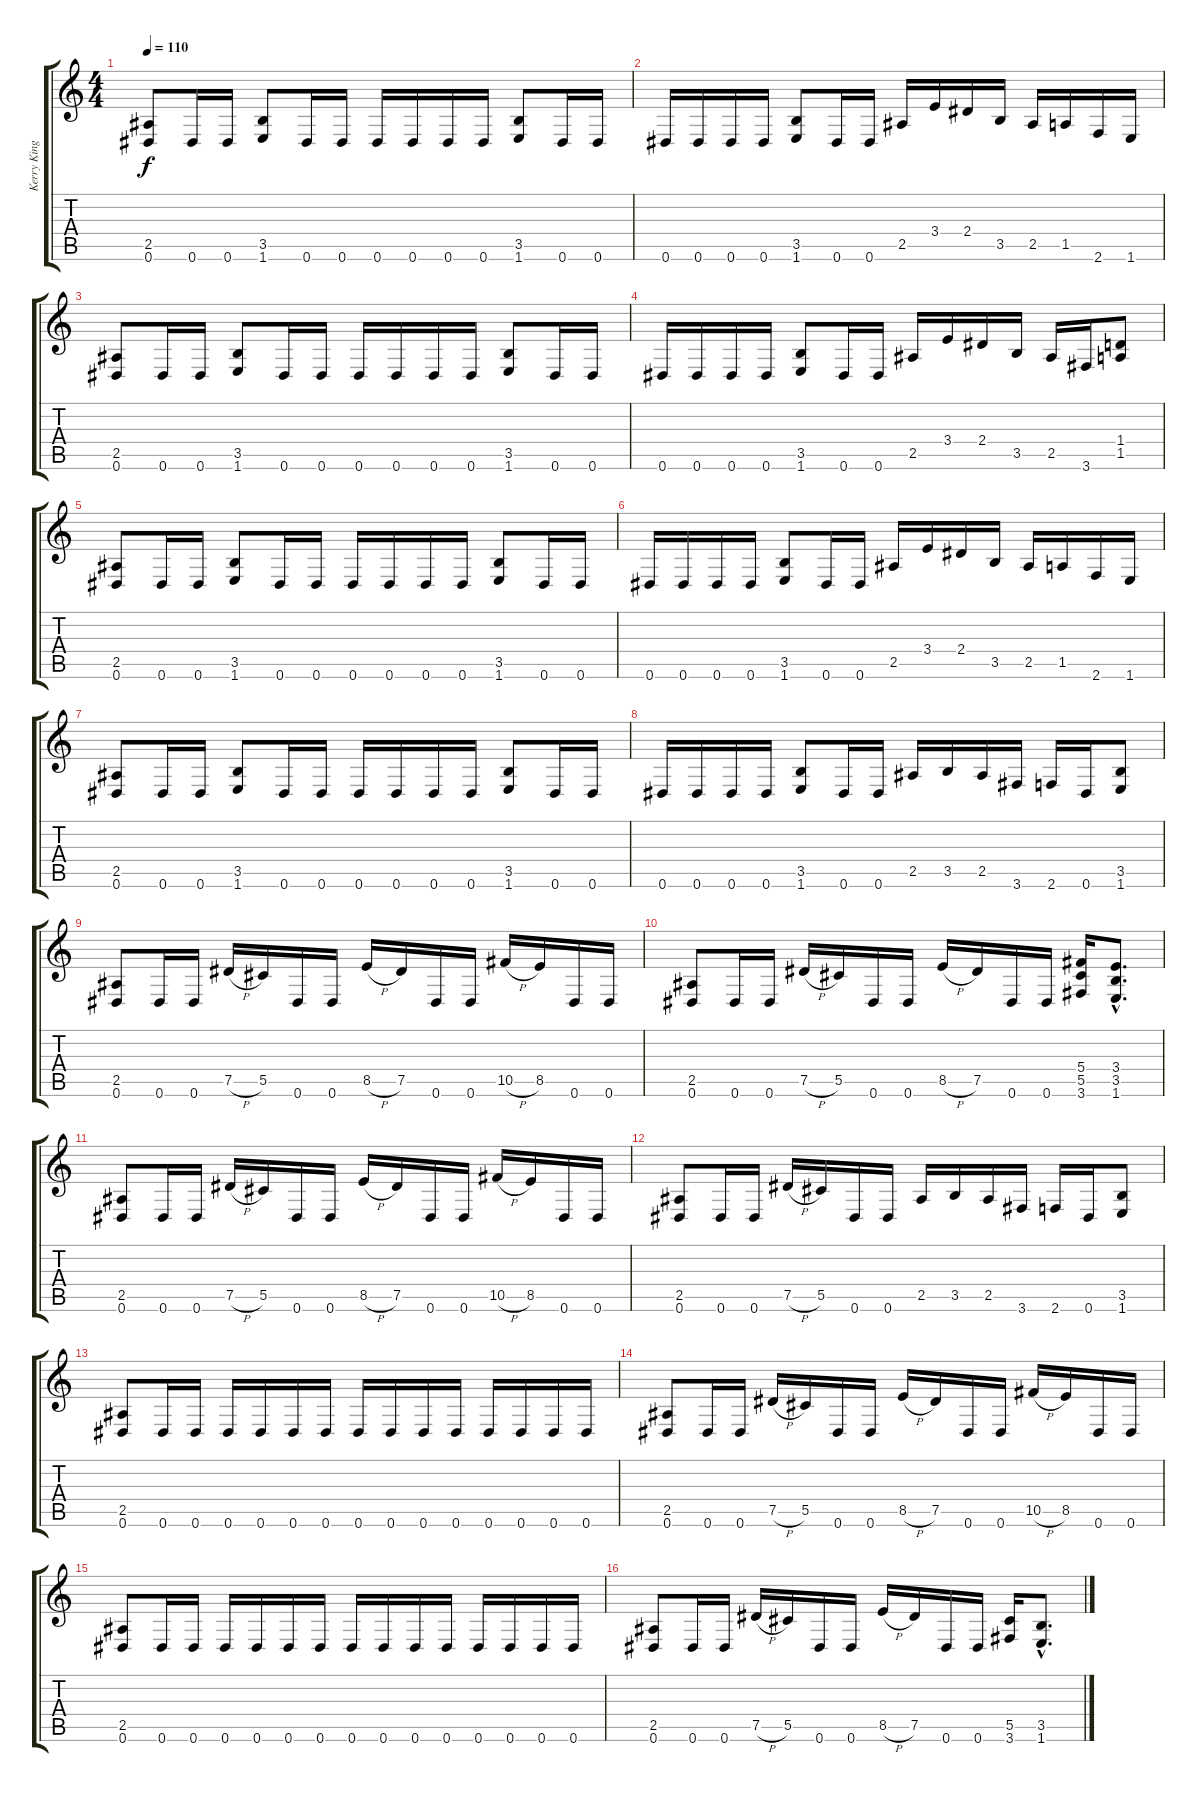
\track ("Kerry King" "Kerry King") {instrument distortionguitar}
\staff {score tabs}
\tuning (Eb4 Bb3 Gb3 Db3 Ab2 Eb2) {hide}
\ts (4 4)
\tempo 110
\clef g2
\ks c
(2.5 0.6).8{dy f} 0.6.16 0.6.16 (3.5 1.6).8 0.6.16 0.6.16 0.6.16 0.6.16 0.6.16 0.6.16 (3.5 1.6).8 0.6.16 0.6.16 |
0.6.16 0.6.16 0.6.16 0.6.16 (3.5 1.6).8 0.6.16 0.6.16 2.5.16 3.4.16 2.4.16 3.5.16 2.5.16 1.5.16 2.6.16 1.6.16 |
(2.5 0.6).8 0.6.16 0.6.16 (3.5 1.6).8 0.6.16 0.6.16 0.6.16 0.6.16 0.6.16 0.6.16 (3.5 1.6).8 0.6.16 0.6.16 |
0.6.16 0.6.16 0.6.16 0.6.16 (3.5 1.6).8 0.6.16 0.6.16 2.5.16 3.4.16 2.4.16 3.5.16 2.5.16 3.6.16 (1.4 1.5).8 |
(2.5 0.6).8 0.6.16 0.6.16 (3.5 1.6).8 0.6.16 0.6.16 0.6.16 0.6.16 0.6.16 0.6.16 (3.5 1.6).8 0.6.16 0.6.16 |
0.6.16 0.6.16 0.6.16 0.6.16 (3.5 1.6).8 0.6.16 0.6.16 2.5.16 3.4.16 2.4.16 3.5.16 2.5.16 1.5.16 2.6.16 1.6.16 |
(2.5 0.6).8 0.6.16 0.6.16 (3.5 1.6).8 0.6.16 0.6.16 0.6.16 0.6.16 0.6.16 0.6.16 (3.5 1.6).8 0.6.16 0.6.16 |
0.6.16 0.6.16 0.6.16 0.6.16 (3.5 1.6).8 0.6.16 0.6.16 2.5.16 3.5.16 2.5.16 3.6.16 2.6.16 0.6.16 (3.5 1.6).8 |
(2.5 0.6).8 0.6.16 0.6.16 7.5{h}.16 5.5.16 0.6.16 0.6.16 8.5{h}.16 7.5.16 0.6.16 0.6.16 10.5{h}.16 8.5.16 0.6.16 0.6.16 |
(2.5 0.6).8 0.6.16 0.6.16 7.5{h}.16 5.5.16 0.6.16 0.6.16 8.5{h}.16 7.5.16 0.6.16 0.6.16 (5.4 5.5 3.6).16 (3.4{hac} 3.5{hac} 1.6{hac}).8{d} |
(2.5 0.6).8 0.6.16 0.6.16 7.5{h}.16 5.5.16 0.6.16 0.6.16 8.5{h}.16 7.5.16 0.6.16 0.6.16 10.5{h}.16 8.5.16 0.6.16 0.6.16 |
(2.5 0.6).8 0.6.16 0.6.16 7.5{h}.16 5.5.16 0.6.16 0.6.16 2.5.16 3.5.16 2.5.16 3.6.16 2.6.16 0.6.16 (3.5 1.6).8 |
(2.5 0.6).8 0.6.16 0.6.16 0.6.16 0.6.16 0.6.16 0.6.16 0.6.16 0.6.16 0.6.16 0.6.16 0.6.16 0.6.16 0.6.16 0.6.16 |
(2.5 0.6).8 0.6.16 0.6.16 7.5{h}.16 5.5.16 0.6.16 0.6.16 8.5{h}.16 7.5.16 0.6.16 0.6.16 10.5{h}.16 8.5.16 0.6.16 0.6.16 |
(2.5 0.6).8 0.6.16 0.6.16 0.6.16 0.6.16 0.6.16 0.6.16 0.6.16 0.6.16 0.6.16 0.6.16 0.6.16 0.6.16 0.6.16 0.6.16 |
(2.5 0.6).8 0.6.16 0.6.16 7.5{h}.16 5.5.16 0.6.16 0.6.16 8.5{h}.16 7.5.16 0.6.16 0.6.16 (5.5 3.6).16 (3.5{hac} 1.6{hac}).8{d}
